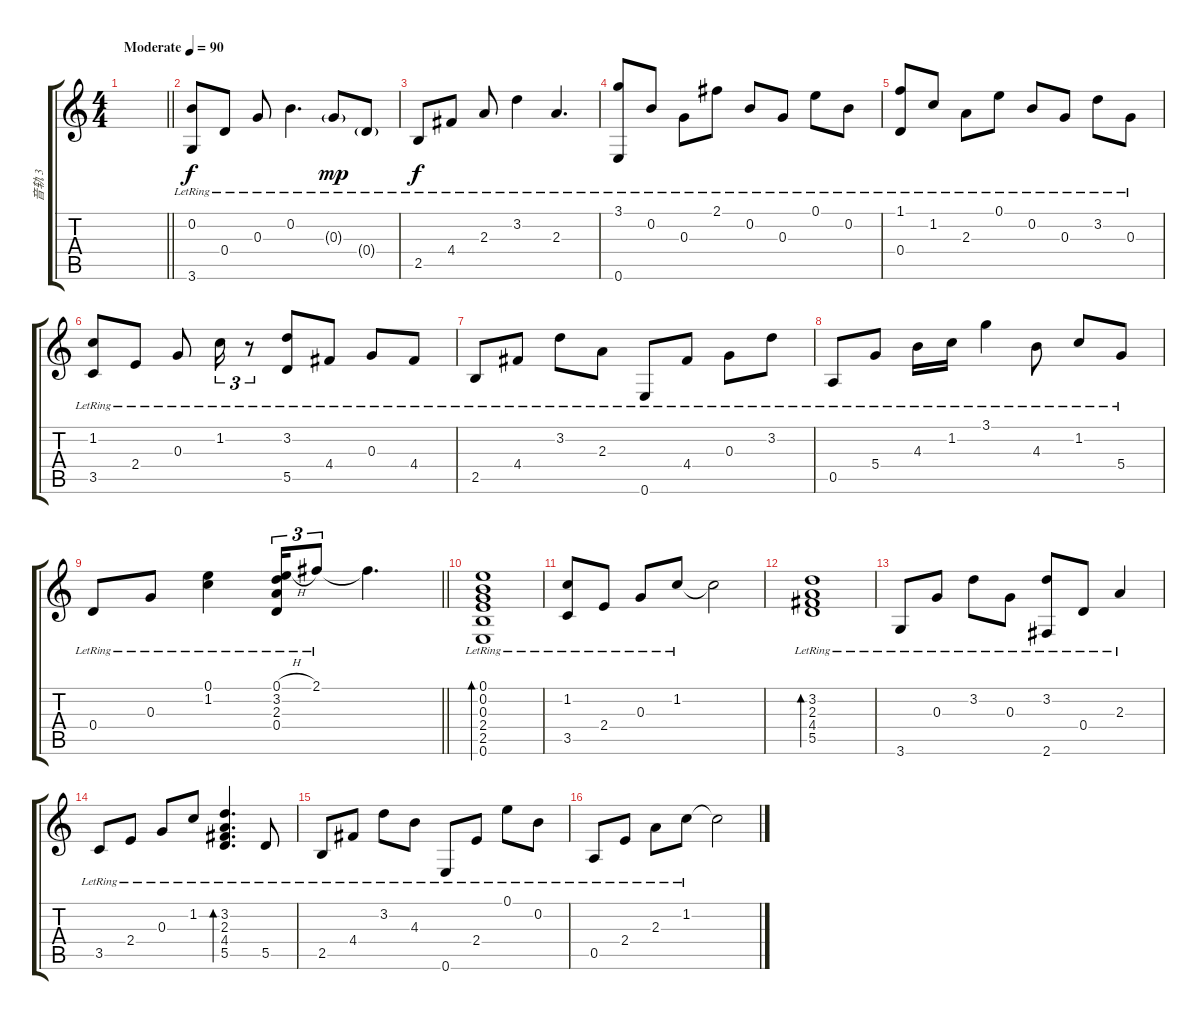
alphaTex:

\track ("音轨 3" "音轨 3") {instrument acousticguitarsteel}
\staff {score tabs}
\tuning (E4 B3 G3 D3 A2 E2) {hide}
\ts (4 4)
\tempo (90 "Moderate")
\clef g2
\barLineRight lightlight
\ks c
|
(0.2{lr} 3.6{lr}).8 0.4{lr}.8 0.3{lr}.8 0.2{lr}.4{d} 0.3{g lr}.8{dy mp} 0.4{g lr}.8 |
2.5{lr}.8{dy f} 4.4{lr}.8 2.3{lr}.8 3.2{lr}.4 2.3{lr}.4{d} |
(3.1{lr} 0.6{lr}).8 0.2{lr}.8 0.3{lr}.8 2.1{lr}.8 0.2{lr}.8 0.3{lr}.8 0.1{lr}.8 0.2{lr}.8 |
(1.1{lr} 0.4{lr}).8 1.2{lr}.8 2.3{lr}.8 0.1{lr}.8 0.2{lr}.8 0.3{lr}.8 3.2{lr}.8 0.3{lr}.8 |
(1.2{lr} 3.5{lr}).8 2.4{lr}.8 0.3{lr}.8 1.2{lr}.16{tu (3 2)} r.8{tu (3 2)} (3.2{lr} 5.5{lr}).8 4.4{lr}.8 0.3{lr}.8 4.4{lr}.8 |
2.5{lr}.8 4.4{lr}.8 3.2{lr}.8 2.3{lr}.8 0.6{lr}.8 4.4{lr}.8 0.3{lr}.8 3.2{lr}.8 |
0.5{lr}.8 5.4{lr}.8 4.3{lr}.16 1.2{lr}.16 3.1{lr}.4 4.3{lr}.8 1.2{lr}.8 5.4{lr}.8 |
\barLineRight lightlight
0.4{lr}.8 0.3{lr}.8 (0.1{lr} 1.2{lr}).4 (0.1{h lr} 3.2{lr} 2.3{lr} 0.4{lr}).16{tu (3 2)} 2.1{lr}.8{tu (3 2)} 2.1{t}.4{d} |
(0.1{lr} 0.2{lr} 0.3{lr} 2.4{lr} 2.5{lr} 0.6{lr}).1{bd 120} |
(1.2{lr} 3.5{lr}).8 2.4{lr}.8 0.3{lr}.8 1.2{lr}.8 1.2{t}.2 |
(3.2{lr} 2.3{lr} 4.4{lr} 5.5{lr}).1{bd 60} |
3.6{lr}.8 0.3{lr}.8 3.2{lr}.8 0.3{lr}.8 (3.2{lr} 2.6{lr}).8 0.4{lr}.8 2.3{lr}.4 |
3.5{lr}.8 2.4{lr}.8 0.3{lr}.8 1.2{lr}.8 (3.2{lr} 2.3{lr} 4.4{lr} 5.5{lr}).4{d bd 60} 5.5{lr}.8 |
2.5{lr}.8 4.4{lr}.8 3.2{lr}.8 4.3{lr}.8 0.6{lr}.8 2.4{lr}.8 0.1{lr}.8 0.2{lr}.8 |
0.5{lr}.8 2.4{lr}.8 2.3{lr}.8 1.2{lr}.8 1.2{t}.2
